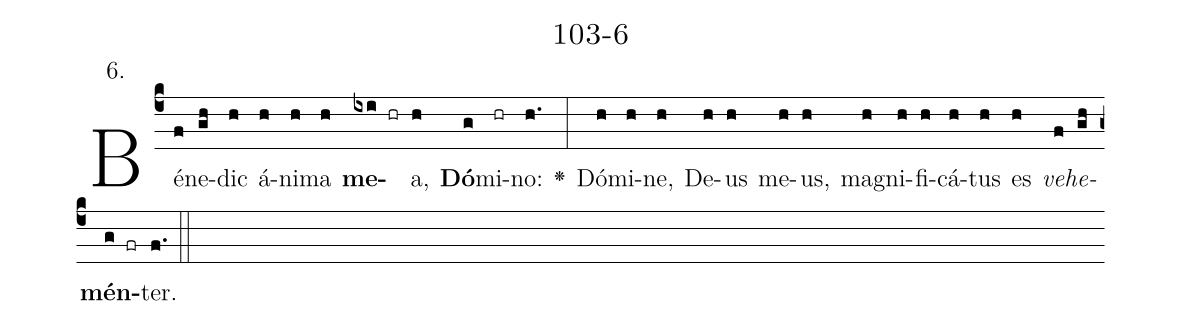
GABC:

name: 103-6;
annotation: 6.;
%%
(c4)Bé(f)ne(gh)dic(h) á(h)ni(h)ma(h) <b>me</b>(ixi hr)a,(h) <b>Dó</b>(g)mi(hr)no:(h.) <v>\greheightstar</v>(:) Dó(h)mi(h)ne,(h) De(h)us(h) me(h)us,(h) ma(h)gni(h)fi(h)cá(h)tus(h) es(h) <i>ve</i>(f)<i>he</i>(gh)<b>mén</b>(g fr)ter.(f.) (::)


%E(h) u(h) o(f) u(gh) a(g) e.(f.) (::)
